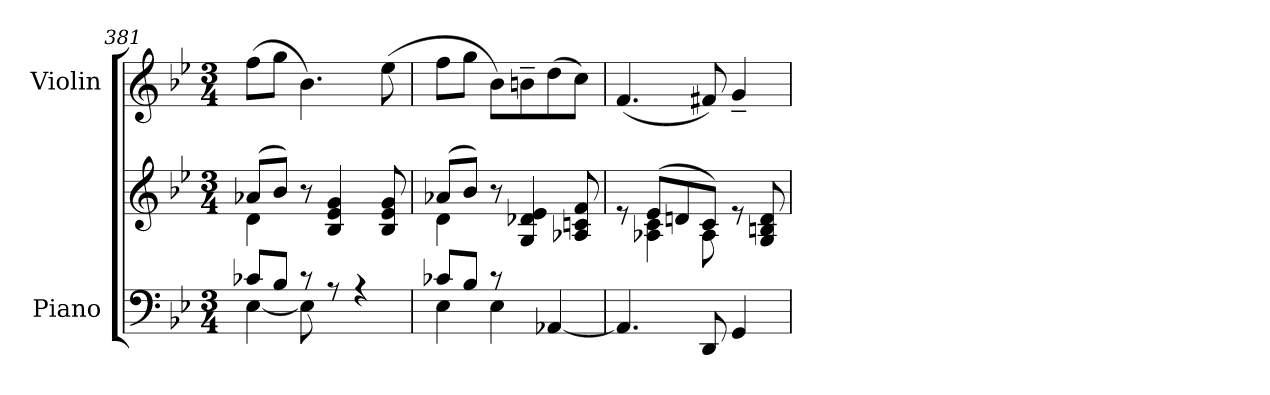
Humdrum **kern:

**kern	**kern	**kern	**dynam
*part2	*part2	*part1	*part1
*staff3	*staff2	*staff1	*staff1
*I"Piano	*	*I"Violin	*
*I'Pno.	*	*I'Vln.	*
*clefF4	*clefG2	*clefG2	*
*k[b-e-]	*k[b-e-]	*k[b-e-]	*
*M3/4	*M3/4	*M3/4	*
=381	=381	=381	=381
*^	*^	*	*
!	!	!	!	!	!LO:DY:b
!	!	!	!	!	!LO:DY:n=1:b
8c-X/L	[4E-\	(8a-X/L	4d\	(8ff\L	p mp
8B-/J	.	8b-/J)	.	8gg\J	.
8r	8E-\]	8r	2ryy	4.b-\)	.
8ryy	8rA	4B-/ 4e-/ 4g/	.	.	.
4ryy	4rA	.	.	.	.
.	.	8B-/ 8e-/ 8g/	.	(8ee-\	.
=382	=382	=382	=382	=382	=382
8c-X/L	4E-\	(8a-X/L	4d\	8ff\L	.
8B-/J	.	8b-/J)	.	8gg\J	.
8r	4E-\	8r	2ryy	8b-\L)	.
8ryy	.	4G/ 4d-X/ 4e-/	.	8bn~\	.
4ryy	[4AA-X/	.	.	(8dd\	.
.	.	8A-X/ 8cn/ 8f/	.	8cc\J)	.
=383	=383	=383	=383	=383	=383
2.ryy	4.AA-/]	8re	8ryy	(4.f/	.
.	.	(8e-/L	4A-X\ 4c\	.	.
.	.	8dn/	.	.	.
.	8DD/	8c/J)	8A-\	8f#X/)	.
.	4GG/	8re	4ryy	4g~/	.
.	.	8G/ 8Bn/ 8d/	.	.	.
*v	*v	*	*	*	*
*	*v	*v	*	*
=	=	=	=
*-	*-	*-	*-
